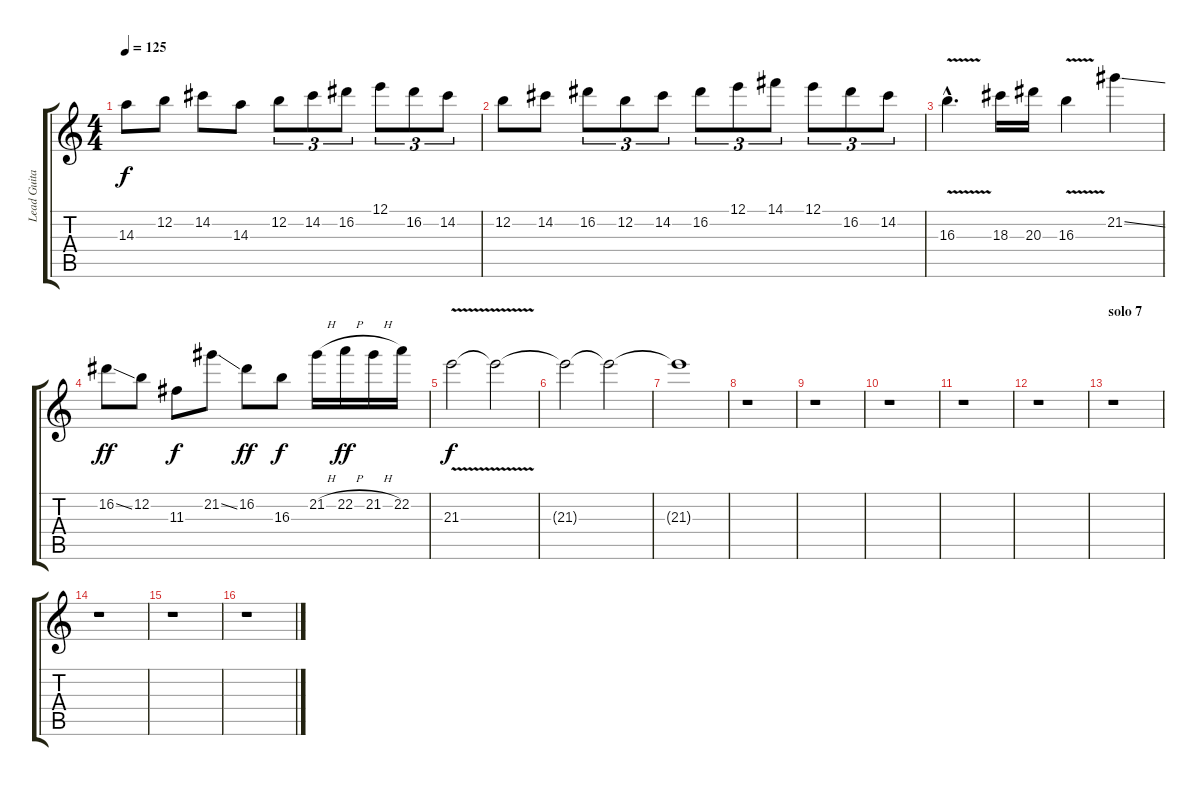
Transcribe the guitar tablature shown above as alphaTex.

\track ("Lead Guitar 2" "Lead Guita") {instrument overdrivenguitar}
\staff {score tabs}
\tuning (E4 B3 G3 D3 A2 E2) {hide}
\ts (4 4)
\tempo 125
\clef g2
\ks c
14.3.8{dy f} 12.2.8 14.2.8 14.3.8 12.2.8{tu (3 2)} 14.2.8{tu (3 2)} 16.2.8{tu (3 2)} 12.1.8{tu (3 2)} 16.2.8{tu (3 2)} 14.2.8{tu (3 2)} |
12.2.8 14.2.8 16.2.8{tu (3 2)} 12.2.8{tu (3 2)} 14.2.8{tu (3 2)} 16.2.8{tu (3 2)} 12.1.8{tu (3 2)} 14.1.8{tu (3 2)} 12.1.8{tu (3 2)} 16.2.8{tu (3 2)} 14.2.8{tu (3 2)} |
16.3{v hac}.4{d} 18.3.16 20.3.16 16.3{v}.4 21.2{ss}.4 |
16.2{ss}.8{dy ff} 12.2.8 11.3.8{dy f} 21.2{ss}.8 16.2.8{dy ff} 16.3.8{dy f} 21.2{h}.16 22.2{h}.16{dy ff} 21.2{h}.16 22.2.16 |
21.3{v}.2{dy f} 21.3{t}.2{volume 13} |
21.3{t}.2{volume 9} 21.3{t}.2{volume 5} |
21.3{t}.1{volume 0} |
r.1 |
r.1 |
r.1 |
r.1 |
r.1 |
\section ("" "solo 7")
r.1 |
r.1 |
r.1 |
r.1
